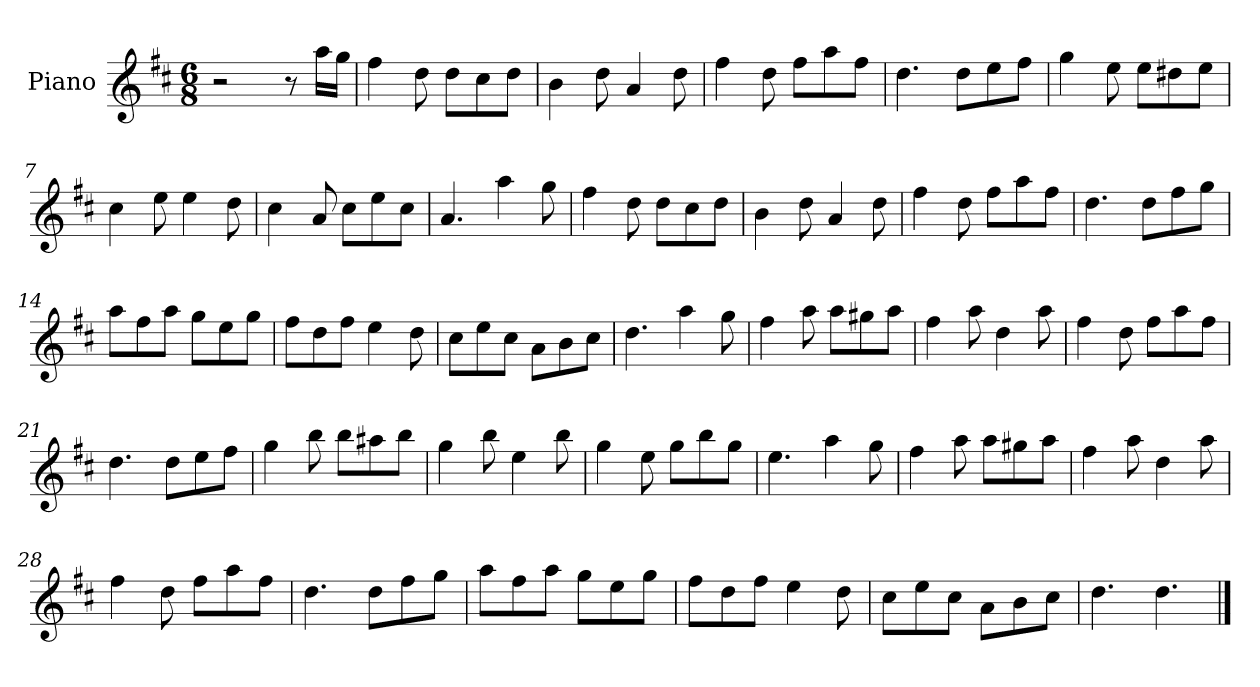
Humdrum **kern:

**kern
*part1
*staff1
*I"Piano
*I'Pno
*clefG2
*k[f#c#]
*M6/8
=1
2r
8r
16aa\LL
16gg\JJ
=2
4ff#\
8dd\
8dd\L
8cc#\
8dd\J
=3
4b\
8dd\
4a/
8dd\
=4
4ff#\
8dd\
8ff#\L
8aa\
8ff#\J
=5
4.dd\
8dd\L
8ee\
8ff#\J
=6
4gg\
8ee\
8ee\L
8dd#X\
8ee\J
=7
4cc#\
8ee\
4ee\
8dd\
=8
4cc#\
8a/
8cc#\L
8ee\
8cc#\J
=9
4.a/
4aa\
8gg\
=10
4ff#\
8dd\
8dd\L
8cc#\
8dd\J
=11
4b\
8dd\
4a/
8dd\
=12
4ff#\
8dd\
8ff#\L
8aa\
8ff#\J
=13
4.dd\
8dd\L
8ff#\
8gg\J
=14
8aa\L
8ff#\
8aa\J
8gg\L
8ee\
8gg\J
=15
8ff#\L
8dd\
8ff#\J
4ee\
8dd\
=16
8cc#\L
8ee\
8cc#\J
8a\L
8b\
8cc#\J
=17
4.dd\
4aa\
8gg\
=18
4ff#\
8aa\
8aa\L
8gg#X\
8aa\J
=19
4ff#\
8aa\
4dd\
8aa\
=20
4ff#\
8dd\
8ff#\L
8aa\
8ff#\J
=21
4.dd\
8dd\L
8ee\
8ff#\J
=22
4gg\
8bb\
8bb\L
8aa#X\
8bb\J
=23
4gg\
8bb\
4ee\
8bb\
=24
4gg\
8ee\
8gg\L
8bb\
8gg\J
=25
4.ee\
4aa\
8gg\
=26
4ff#\
8aa\
8aa\L
8gg#X\
8aa\J
=27
4ff#\
8aa\
4dd\
8aa\
=28
4ff#\
8dd\
8ff#\L
8aa\
8ff#\J
=29
4.dd\
8dd\L
8ff#\
8gg\J
=30
8aa\L
8ff#\
8aa\J
8gg\L
8ee\
8gg\J
=31
8ff#\L
8dd\
8ff#\J
4ee\
8dd\
=32
8cc#\L
8ee\
8cc#\J
8a\L
8b\
8cc#\J
=33
4.dd\
4.dd\
==
*-
